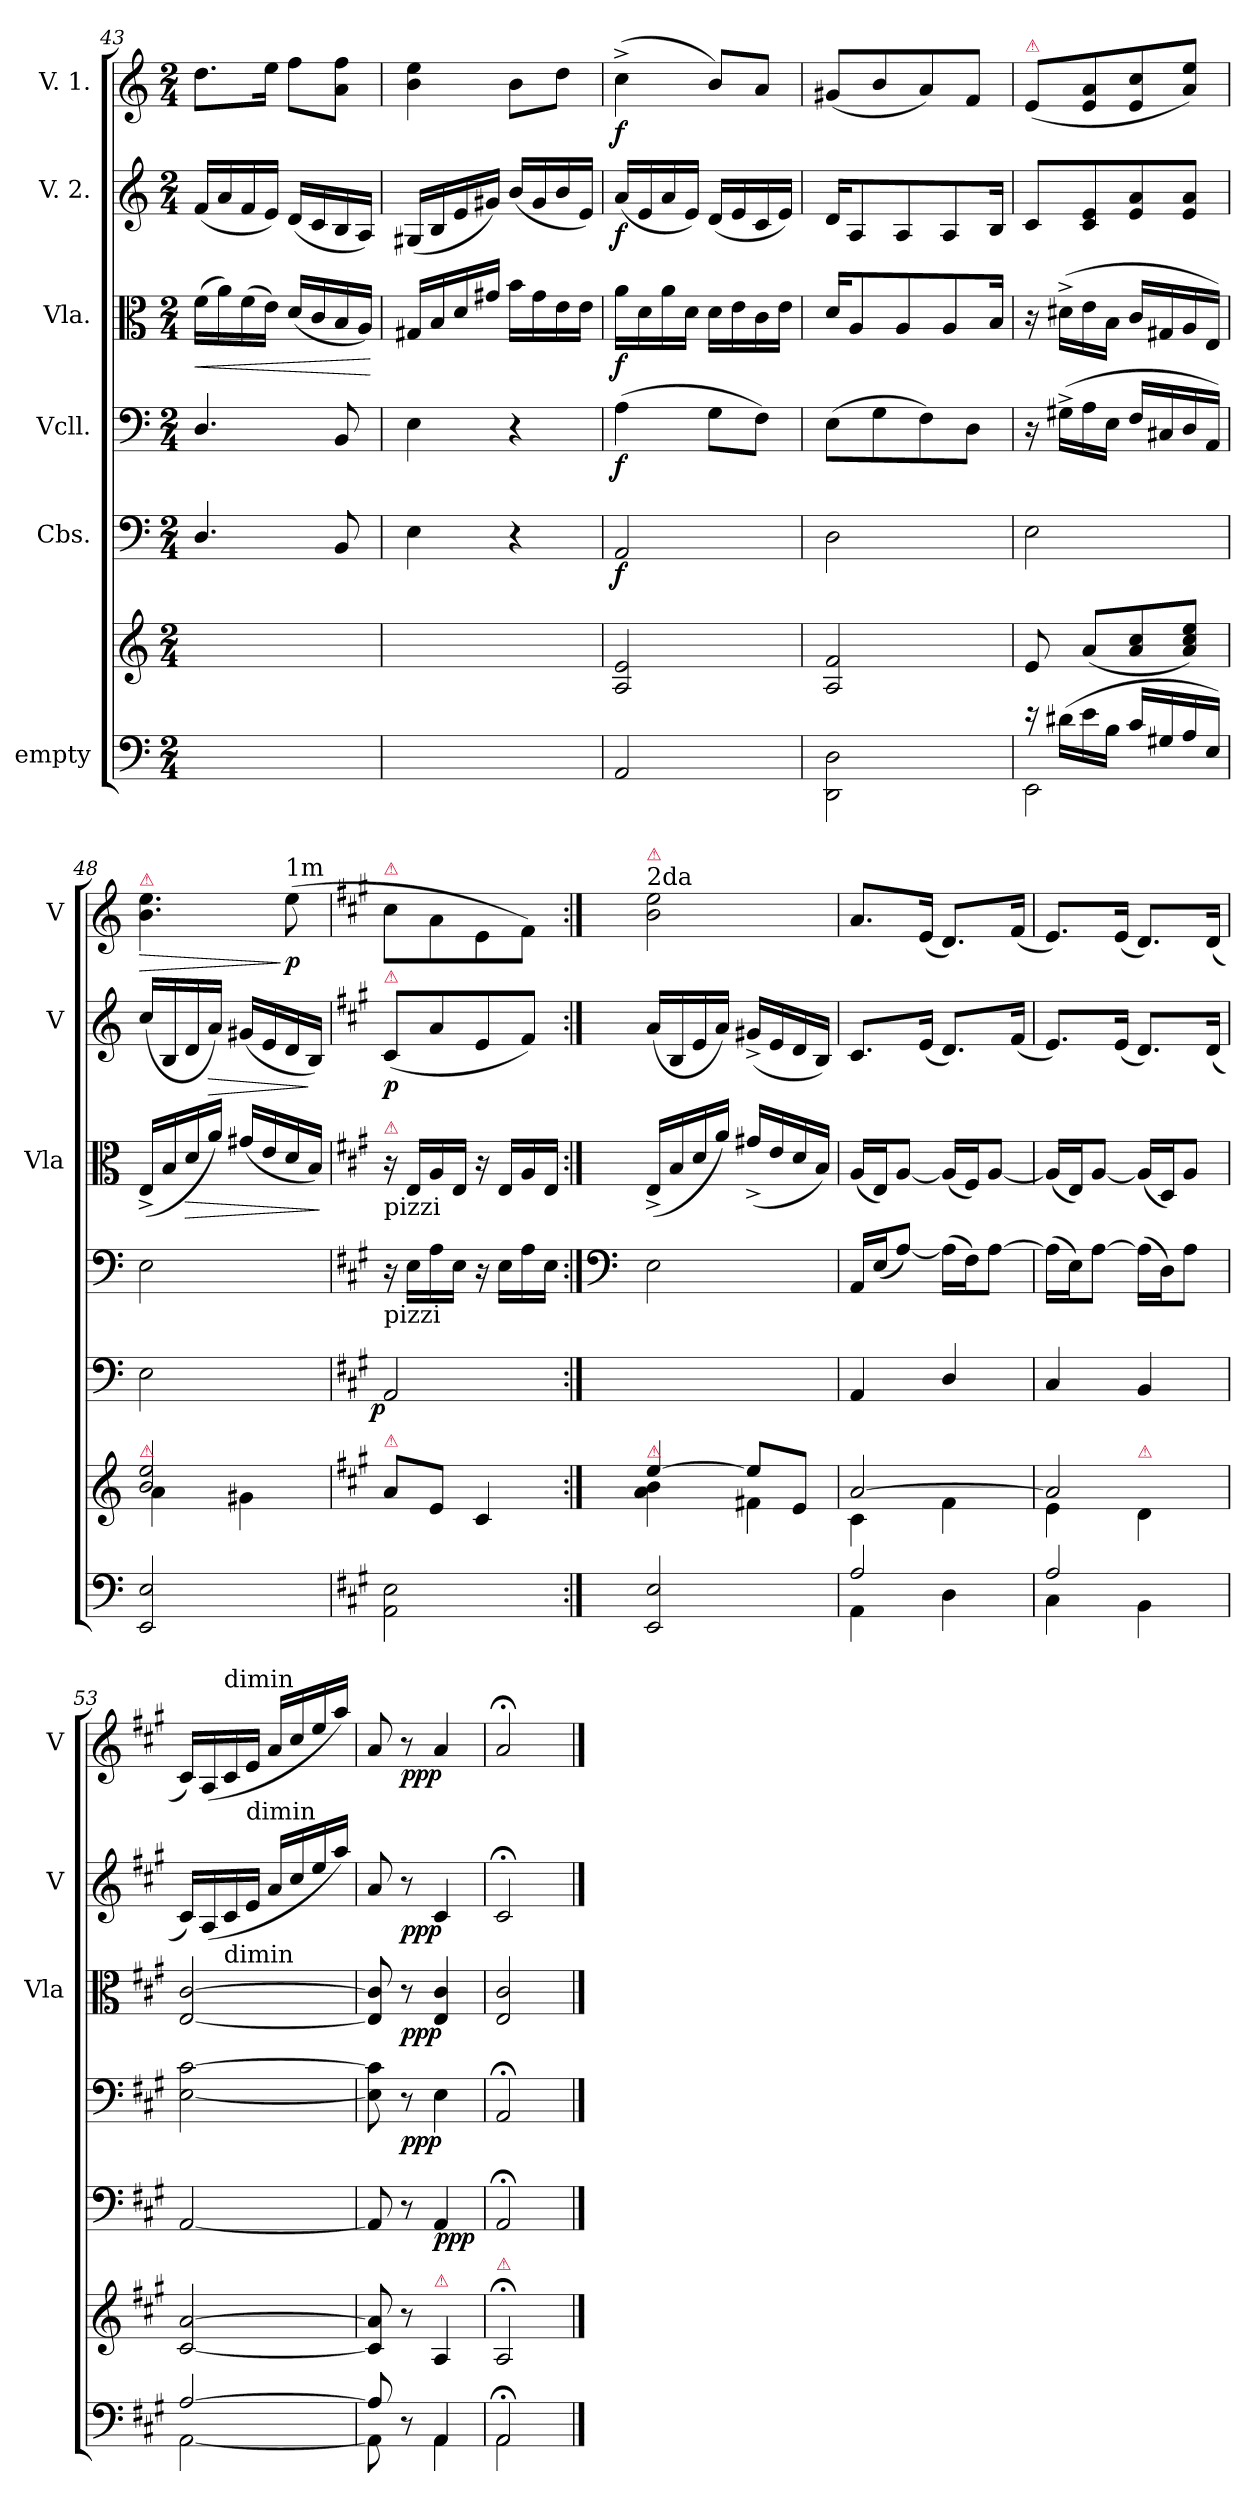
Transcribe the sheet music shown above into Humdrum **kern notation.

**kern	**kern	**kern	**dynam	**kern	**dynam	**kern	**dynam	**kern	**dynam	**kern	**dynam
*part6	*part6	*part5	*part5	*part4	*part4	*part3	*part3	*part2	*part2	*part1	*part1
*staff7	*staff6	*staff5	*staff5	*staff4	*staff4	*staff3	*staff3	*staff2	*staff2	*staff1	*staff1
*I"empty	*	*I"Cbs.	*	*I"Vcll.	*	*I"Vla.	*	*I"V. 2.	*	*I"V. 1.	*
*	*	*	*	*	*	*I'Vla	*	*I'V	*	*I'V	*
*clefF4	*clefG2	*clefF4	*	*clefF4	*	*clefC3	*	*clefG2	*	*clefG2	*
*k[]	*k[]	*k[]	*	*k[]	*	*k[]	*	*k[]	*	*k[]	*
*M2/4	*M2/4	*M2/4	*	*M2/4	*	*M2/4	*	*M2/4	*	*M2/4	*
=43	=43	=43	=43	=43	=43	=43	=43	=43	=43	=43	=43
!	!	!	!	!	!	!	!LO:HP:b	!	!	!	!
2ryy	2ryy	4.D/	.	4.D/	.	(16f\LL	<	(16f/LL	.	8.dd\L	.
.	.	.	.	.	.	16a\)	.	16a/	.	.	.
.	.	.	.	.	.	(16f\	.	16f/	.	.	.
.	.	.	.	.	.	16e\JJ)	.	16e/JJ)	.	16ee\Jk	.
.	.	.	.	.	.	(16d/LL	.	(16d/LL	.	8ff\L	.
.	.	.	.	.	.	16c/	.	16c/	.	.	.
.	.	8BB/	.	8BB/	.	16B/	.	16B/	.	8a\ 8ff\J	.
.	.	.	.	.	.	16A/JJ)	.	16A/JJ)	.	.	.
.	.	.	.	.	.	.	[	.	.	.	.
=44	=44	=44	=44	=44	=44	=44	=44	=44	=44	=44	=44
2ryy	2ryy	4E\	.	4E\	.	16G#X/LL	.	(16G#X/LL	.	4b\ 4ee\	.
.	.	.	.	.	.	16B/	.	16B/	.	.	.
.	.	.	.	.	.	16d/	.	16e/	.	.	.
.	.	.	.	.	.	16g#X/JJ	.	16g#X/JJ)	.	.	.
.	.	4r	.	4r	.	16b\LL	.	(16b/LL	.	8b\L	.
.	.	.	.	.	.	16g#\	.	16g#/	.	.	.
.	.	.	.	.	.	16e\	.	16b/	.	8dd\J	.
.	.	.	.	.	.	16e\JJ	.	16e/JJ)	.	.	.
=45	=45	=45	=45	=45	=45	=45	=45	=45	=45	=45	=45
2AA/	2A/ 2e/	2AA/	f	(4A\	f	16a\LL	f	(16a/LL	f	(4cc^\	f
.	.	.	.	.	.	16d\	.	16e/	.	.	.
.	.	.	.	.	.	16a\	.	16a/	.	.	.
.	.	.	.	.	.	16d\JJ	.	16e/JJ)	.	.	.
.	.	.	.	8G\L	.	16d\LL	.	(16d/LL	.	8b/L)	.
.	.	.	.	.	.	16e\	.	16e/	.	.	.
.	.	.	.	8F\J)	.	16c\	.	16c/	.	8a/J	.
.	.	.	.	.	.	16e\JJ	.	16e/JJ)	.	.	.
=46	=46	=46	=46	=46	=46	=46	=46	=46	=46	=46	=46
2DD\ 2D\	2A/ 2f/	2D\	.	(8E\L	.	16d/KL	.	16d/KL	.	(8g#X/L	.
.	.	.	.	.	.	8A/	.	8A/	.	.	.
.	.	.	.	8G\	.	.	.	.	.	8b/	.
.	.	.	.	.	.	8A/	.	8A/	.	.	.
.	.	.	.	8F\)	.	.	.	.	.	8a/)	.
.	.	.	.	.	.	8A/	.	8A/	.	.	.
.	.	.	.	8D\J	.	.	.	.	.	8f/J	.
.	.	.	.	.	.	16B/Jk	.	16B/Jk	.	.	.
=47	=47	=47	=47	=47	=47	=47	=47	=47	=47	=47	=47
*^	*	*	*	*	*	*	*	*	*	*	*
!	!	!	!	!	!	!	!	!	!	!	!LO:TX:a:color=crimson:t=⚠	!
16r	2EE\	8e/	2E\	.	16r	.	16r	.	8c/L	.	(8e/L	.
(<16d#X\LL	.	.	.	.	(16G#X^\LL	.	(16d#X^\LL	.	.	.	.	.
16e\	.	(8a/L	.	.	16A\	.	16e\	.	8c/ 8e/	.	8e/ 8a/	.
16B\JJ	.	.	.	.	16E\JJ	.	16B\JJ	.	.	.	.	.
16c/LL	.	8a/ 8cc/	.	.	16F/LL	.	16c/LL	.	8e/ 8a/	.	8e/ 8cc/	.
16G#X/	.	.	.	.	16C#X/	.	16G#X/	.	.	.	.	.
16A/	.	8a/ 8cc/ 8ee/J)	.	.	16D/	.	16A/	.	8e/ 8a/J	.	8a/ 8ee/J)	.
16E/JJ)	.	.	.	.	16AA/JJ)	.	16E/JJ)	.	.	.	.	.
*v	*v	*	*	*	*	*	*	*	*	*	*	*
=48	=48	=48	=48	=48	=48	=48	=48	=48	=48	=48	=48
*	*^	*	*	*	*	*	*	*	*	*	*
!	!	!	!	!	!	!	!	!	!	!	!LO:TX:a:color=crimson:t=⚠	!
!	!LO:TX:a:color=crimson:t=⚠	!	!	!	!	!	!	!	!	!	!	!
!	!	!	!	!	!	!	!	!	!	!	!	!LO:HP:b
2EE/ 2E/	2b/ 2ee/	4a\	2E\	.	2E\	.	(16E^/LL	.	(16cc/LL	.	4.b\ 4.ee\	>
.	.	.	.	.	.	.	16B/	.	16B/	.	.	.
!	!	!	!	!	!	!	!	!LO:HP:b	!	!	!	!
.	.	.	.	.	.	.	16d/	>	16d/	.	.	.
!	!	!	!	!	!	!	!	!	!	!LO:HP:b	!	!
.	.	.	.	.	.	.	16a/JJ)	.	16a/JJ)	>	.	.
.	.	4g#X\	.	.	.	.	(16g#X/LL	.	(16g#X/LL	.	.	.
.	.	.	.	.	.	.	16e/	.	16e/	.	.	.
!	!	!	!	!	!	!	!	!	!	!	!LO:TX:a:t=1m	!
.	.	.	.	.	.	.	16d/	.	16d/	.	(8ee\	] p
.	.	.	.	.	.	.	16B/JJ)	.	16B/JJ)	]	.	.
*	*v	*v	*	*	*	*	*	*	*	*	*	*
.	.	.	.	.	.	.	]	.	.	.	.
=49	=49	=49	=49	=49	=49	=49	=49	=49	=49	=49	=49
*k[f#c#g#]	*k[f#c#g#]	*k[f#c#g#]	*	*k[f#c#g#]	*	*k[f#c#g#]	*	*k[f#c#g#]	*	*k[f#c#g#]	*
!	!	!	!	!	!	!	!	!	!	!LO:TX:a:color=crimson:t=⚠	!
!	!	!	!	!	!	!	!	!LO:TX:a:color=crimson:t=⚠	!	!	!
!	!	!	!	!	!	!LO:TX:b:t=pizzi	!	!	!	!	!
!	!	!	!	!	!	!LO:TX:a:color=crimson:t=⚠	!	!	!	!	!
!	!	!	!	!LO:TX:b:t=pizzi	!	!	!	!	!	!	!
!	!LO:TX:a:color=crimson:t=⚠	!	!	!	!	!	!	!	!	!	!
!	!	!	!LO:DY:rj	!	!	!	!	!	!	!	!
2AA\ 2E\	8a/L	2AA	p	16r	.	16r	.	(8c#/L	p	8cc#\L	.
.	.	.	.	16E\LL	.	16E/LL	.	.	.	.	.
.	8e/J	.	.	16A\	.	16A/	.	8a/	.	8a\	.
.	.	.	.	16E\JJ	.	16E/JJ	.	.	.	.	.
.	4c#/	.	.	16r	.	16r	.	8e/	.	8e\	.
.	.	.	.	16E\LL	.	16E/LL	.	.	.	.	.
.	.	.	.	16A\	.	16A/	.	8f#/J)	.	8f#\J)	.
.	.	.	.	16E\JJ	.	16E/JJ	.	.	.	.	.
=50:|!	=50:|!	=50:|!	=50:|!	=50:|!	=50:|!	=50:|!	=50:|!	=50:|!	=50:|!	=50:|!	=50:|!
*	*	*	*	*clefF4	*	*	*	*	*	*	*
*	*^	*	*	*	*	*	*	*	*	*	*
!	!	!	!	!	!	!	!	!	!	!	!LO:TX:a:t=2da	!
!	!	!	!	!	!	!	!	!	!	!	!LO:TX:a:color=crimson:t=⚠	!
!	!LO:TX:a:color=crimson:t=⚠	!	!	!	!	!	!	!	!	!	!	!
2EE/ 2E/	[4ee/	4a\ 4b\	2ryy	.	2E\	.	(16E^/LL	.	(16a/LL	.	2b\ 2ee\	.
.	.	.	.	.	.	.	16B/	.	16B/	.	.	.
.	.	.	.	.	.	.	16d/	.	16e/	.	.	.
.	.	.	.	.	.	.	16a/JJ)	.	16a/JJ)	.	.	.
.	8ee/L]	4f#X\	.	.	.	.	(16g#X^/LL	.	(16g#X^/LL	.	.	.
.	.	.	.	.	.	.	16e/	.	16e/	.	.	.
.	8e/J	.	.	.	.	.	16d/	.	16d/	.	.	.
.	.	.	.	.	.	.	16B/JJ)	.	16B/JJ)	.	.	.
=51	=51	=51	=51	=51	=51	=51	=51	=51	=51	=51	=51	=51
*^	*	*	*	*	*	*	*	*	*	*	*	*
2A/	4AA\	[2a/	4c#\	4AA/	.	16AA/LL	.	(16A/LL	.	8.c#/L	.	8.a/L	.
.	.	.	.	.	.	(16E/J	.	16E/J)	.	.	.	.	.
.	.	.	.	.	.	[8A/J)	.	[8A/J	.	.	.	.	.
.	.	.	.	.	.	.	.	.	.	(16e/Jk	.	(16e/Jk	.
.	4D\	.	4f#\	4D/	.	(16A\LL]	.	(16A/LL]	.	8.d/L)	.	8.d/L)	.
.	.	.	.	.	.	16F#\J)	.	16F#/J)	.	.	.	.	.
.	.	.	.	.	.	[8A\J	.	[8A/J	.	.	.	.	.
.	.	.	.	.	.	.	.	.	.	(16f#/Jk	.	(16f#/Jk	.
=52	=52	=52	=52	=52	=52	=52	=52	=52	=52	=52	=52	=52	=52
2A/	4C#\	2a/]	4e\	4C#/	.	(16A\LL]	.	(16A/LL]	.	8.e/L)	.	8.e/L)	.
.	.	.	.	.	.	16E\J)	.	16E/J)	.	.	.	.	.
.	.	.	.	.	.	[8A\J	.	[8A/J	.	.	.	.	.
.	.	.	.	.	.	.	.	.	.	(16e/Jk	.	(16e/Jk	.
!	!	!	!LO:TX:a:color=crimson:t=⚠	!	!	!	!	!	!	!	!	!	!
.	4BB\	.	4d\	4BB/	.	(16A\LL]	.	(16A/LL]	.	8.d/L)	.	8.d/L)	.
.	.	.	.	.	.	16D\J)	.	16D/J)	.	.	.	.	.
.	.	.	.	.	.	8A\J	.	8A/J	.	.	.	.	.
.	.	.	.	.	.	.	.	.	.	(16d/Jk	.	(16d/Jk	.
*	*	*v	*v	*	*	*	*	*	*	*	*	*	*
=53	=53	=53	=53	=53	=53	=53	=53	=53	=53	=53	=53	=53
*	*	*	*	*	*	*	*^	*	*	*	*	*
[2A/	[2AA\	[2c#/ [2a/	[2AA/	.	[2E\ [2c#\	.	[2E/ [2c#/	8ryy	.	16c#/LL)	.	16c#/LL)	.
.	.	.	.	.	.	.	.	.	.	(16A/	.	(16A/	.
!	!	!	!	!	!	!	!	!	!	!	!	!LO:TX:t=dimin	!
!	!	!	!	!	!	!	!	!LO:TX:t=dimin	!	!	!	!	!
.	.	.	.	.	.	.	.	4.ryy	.	16c#/	.	16c#/	.
!	!	!	!	!	!	!	!	!	!	!LO:TX:t=dimin	!	!	!
.	.	.	.	.	.	.	.	.	.	16e/JJ	.	16e/JJ	.
.	.	.	.	.	.	.	.	.	.	16a/LL	.	16a/LL	.
.	.	.	.	.	.	.	.	.	.	16cc#/	.	16cc#/	.
.	.	.	.	.	.	.	.	.	.	16ee/	.	16ee/	.
.	.	.	.	.	.	.	.	.	.	16aa/JJ)	.	16aa/JJ)	.
*	*	*	*	*	*	*	*v	*v	*	*	*	*	*
=54	=54	=54	=54	=54	=54	=54	=54	=54	=54	=54	=54	=54
8A/]	8AA\]	8c#]/ 8a]/	8AA/]	.	8E]\ 8c#]\	.	8E]/ 8c#]/	.	8a/	.	8a/	.
8r	8ryy	8r	8r	.	8r	ppp.	8r	ppp.	8r	ppp	8r	ppp
!	!	!LO:TX:a:color=crimson:t=⚠	!	!	!	!	!	!	!	!	!	!
4AA/	4AA\	4A/	4AA/	ppp	4E\	.	4E/ 4c#/	.	4c#/	.	4a/	.
=55	=55	=55	=55	=55	=55	=55	=55	=55	=55	=55	=55	=55
!	!	!LO:TX:a:color=crimson:t=⚠	!	!	!	!	!	!	!	!	!	!
2AA;</	2AA\	2A;</	2AA;</	.	2AA;</	.	2E/ 2c#/	.	2c#;</	.	2a;</	.
*v	*v	*	*	*	*	*	*	*	*	*	*	*
==	==	==	==	==	==	==	==	==	==	==	==
*-	*-	*-	*-	*-	*-	*-	*-	*-	*-	*-	*-
